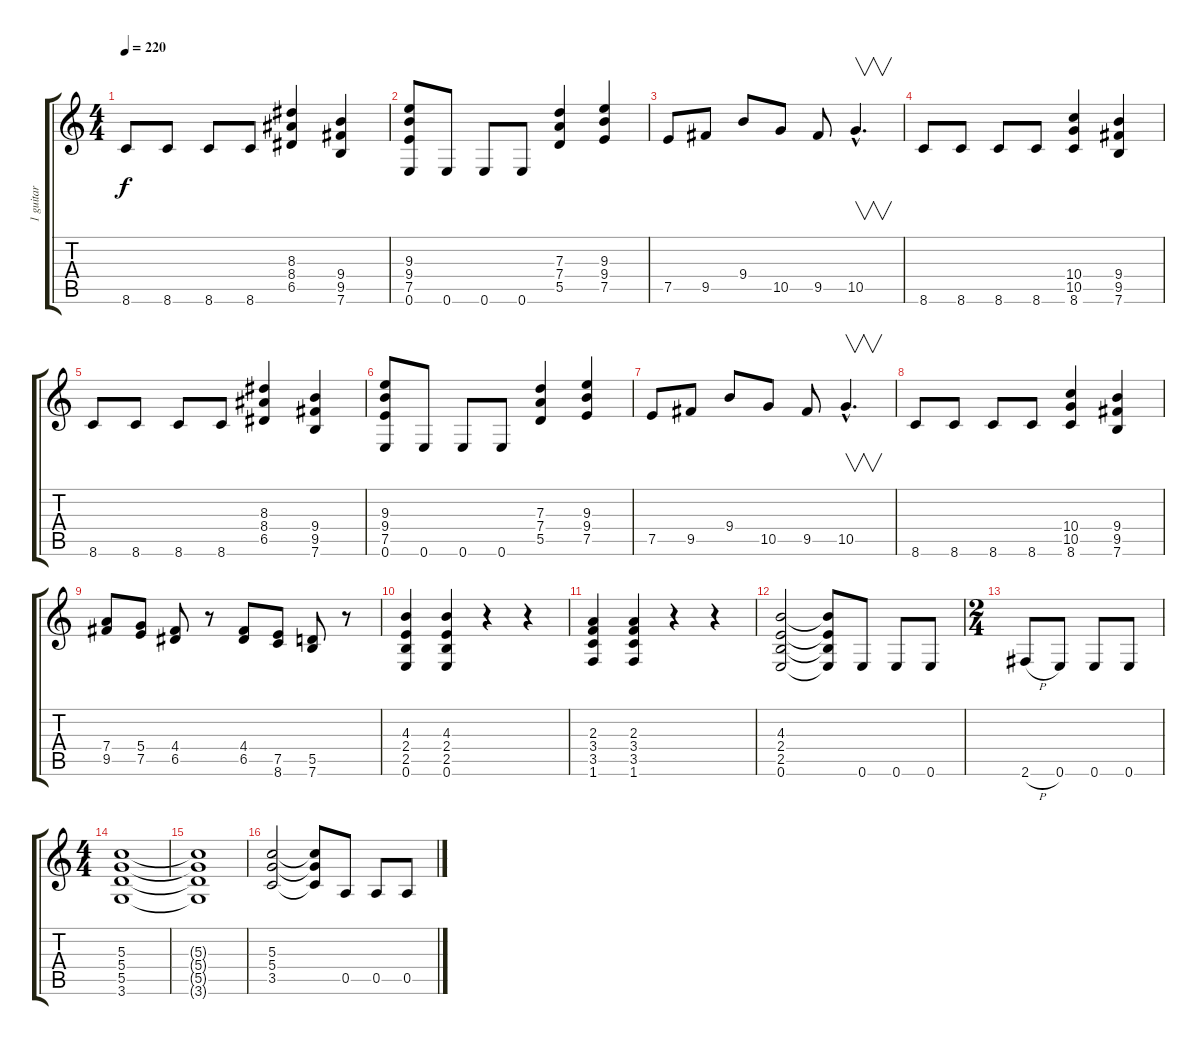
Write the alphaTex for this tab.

\track ("1 guitar" "1 guitar") {instrument overdrivenguitar}
\staff {score tabs}
\tuning (E4 B3 G3 D3 A2 E2) {hide}
\ts (4 4)
\tempo 220
\clef g2
\ks c
8.6.8{dy f} 8.6.8 8.6.8 8.6.8 (8.3 8.4 6.5).4 (9.4 9.5 7.6).4 |
(9.3 9.4 7.5 0.6).8 0.6.8 0.6.8 0.6.8 (7.3 7.4 5.5).4 (9.3 9.4 7.5).4 |
7.5.8 9.5.8 9.4.8 10.5.8 9.5.8 10.5{hac}.4{v d} |
8.6.8 8.6.8 8.6.8 8.6.8 (10.4 10.5 8.6).4 (9.4 9.5 7.6).4 |
8.6.8 8.6.8 8.6.8 8.6.8 (8.3 8.4 6.5).4 (9.4 9.5 7.6).4 |
(9.3 9.4 7.5 0.6).8 0.6.8 0.6.8 0.6.8 (7.3 7.4 5.5).4 (9.3 9.4 7.5).4 |
7.5.8 9.5.8 9.4.8 10.5.8 9.5.8 10.5{hac}.4{v d} |
8.6.8 8.6.8 8.6.8 8.6.8 (10.4 10.5 8.6).4 (9.4 9.5 7.6).4 |
(7.4 9.5).8 (5.4 7.5).8 (4.4 6.5).8 r.8 (4.4 6.5).8 (7.5 8.6).8 (5.5 7.6).8 r.8 |
(4.3 2.4 2.5 0.6).4 (4.3 2.4 2.5 0.6).4 r.4 r.4 |
(2.3 3.4 3.5 1.6).4 (2.3 3.4 3.5 1.6).4 r.4 r.4 |
(4.3 2.4 2.5 0.6).2 (4.3{t} 2.4{t} 2.5{t} 0.6{t}).8 0.6.8 0.6.8 0.6.8 |
\ts (2 4)
2.6{h}.8 0.6.8 0.6.8 0.6.8 |
\ts (4 4)
(5.3 5.4 5.5 3.6).1 |
(5.3{t} 5.4{t} 5.5{t} 3.6{t}).1 |
(5.3 5.4 3.5).2 (5.3{t} 5.4{t} 3.5{t}).8 0.5.8 0.5.8 0.5.8
